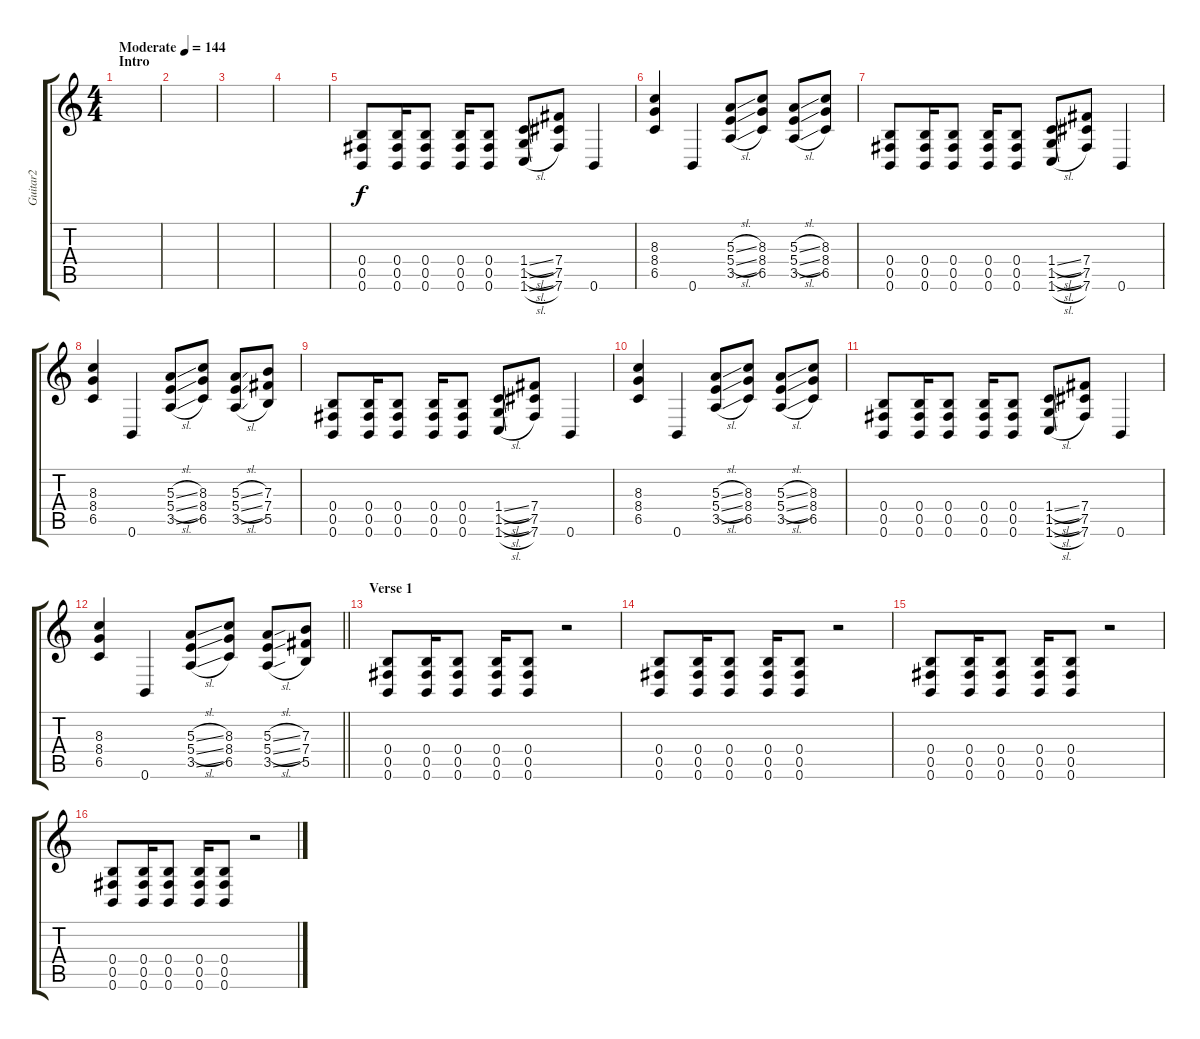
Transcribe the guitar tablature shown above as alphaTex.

\track ("Guitar2" "Guitar2") {instrument distortionguitar}
\staff {score tabs}
\tuning (Db4 Ab3 E3 B2 Gb2 B1) {hide}
\ts (4 4)
\section ("" "Intro")
\tempo (144 "Moderate")
\clef g2
\ks c
|
|
|
|
(0.4 0.5 0.6).8 (0.4 0.5 0.6).16 (0.4 0.5 0.6).8 (0.4 0.5 0.6).16 (0.4 0.5 0.6).8 (1.4{sl} 1.5{sl} 1.6{sl}).8 (7.4 7.5 7.6).8 0.6.4 |
(8.3 8.4 6.5).4 0.6.4 (5.3{sl} 5.4{sl} 3.5{sl}).8 (8.3 8.4 6.5).8 (5.3{sl} 5.4{sl} 3.5{sl}).8 (8.3 8.4 6.5).8 |
(0.4 0.5 0.6).8 (0.4 0.5 0.6).16 (0.4 0.5 0.6).8 (0.4 0.5 0.6).16 (0.4 0.5 0.6).8 (1.4{sl} 1.5{sl} 1.6{sl}).8 (7.4 7.5 7.6).8 0.6.4 |
(8.3 8.4 6.5).4 0.6.4 (5.3{sl} 5.4{sl} 3.5{sl}).8 (8.3 8.4 6.5).8 (5.3{sl} 5.4{sl} 3.5{sl}).8 (7.3 7.4 5.5).8 |
(0.4 0.5 0.6).8 (0.4 0.5 0.6).16 (0.4 0.5 0.6).8 (0.4 0.5 0.6).16 (0.4 0.5 0.6).8 (1.4{sl} 1.5{sl} 1.6{sl}).8 (7.4 7.5 7.6).8 0.6.4 |
(8.3 8.4 6.5).4 0.6.4 (5.3{sl} 5.4{sl} 3.5{sl}).8 (8.3 8.4 6.5).8 (5.3{sl} 5.4{sl} 3.5{sl}).8 (8.3 8.4 6.5).8 |
(0.4 0.5 0.6).8 (0.4 0.5 0.6).16 (0.4 0.5 0.6).8 (0.4 0.5 0.6).16 (0.4 0.5 0.6).8 (1.4{sl} 1.5{sl} 1.6{sl}).8 (7.4 7.5 7.6).8 0.6.4 |
\barLineRight lightlight
(8.3 8.4 6.5).4 0.6.4 (5.3{sl} 5.4{sl} 3.5{sl}).8 (8.3 8.4 6.5).8 (5.3{sl} 5.4{sl} 3.5{sl}).8 (7.3 7.4 5.5).8 |
\section ("" "Verse 1")
(0.4 0.5 0.6).8 (0.4 0.5 0.6).16 (0.4 0.5 0.6).8 (0.4 0.5 0.6).16 (0.4 0.5 0.6).8 r.2 |
(0.4 0.5 0.6).8 (0.4 0.5 0.6).16 (0.4 0.5 0.6).8 (0.4 0.5 0.6).16 (0.4 0.5 0.6).8 r.2 |
(0.4 0.5 0.6).8 (0.4 0.5 0.6).16 (0.4 0.5 0.6).8 (0.4 0.5 0.6).16 (0.4 0.5 0.6).8 r.2 |
(0.4 0.5 0.6).8 (0.4 0.5 0.6).16 (0.4 0.5 0.6).8 (0.4 0.5 0.6).16 (0.4 0.5 0.6).8 r.2
